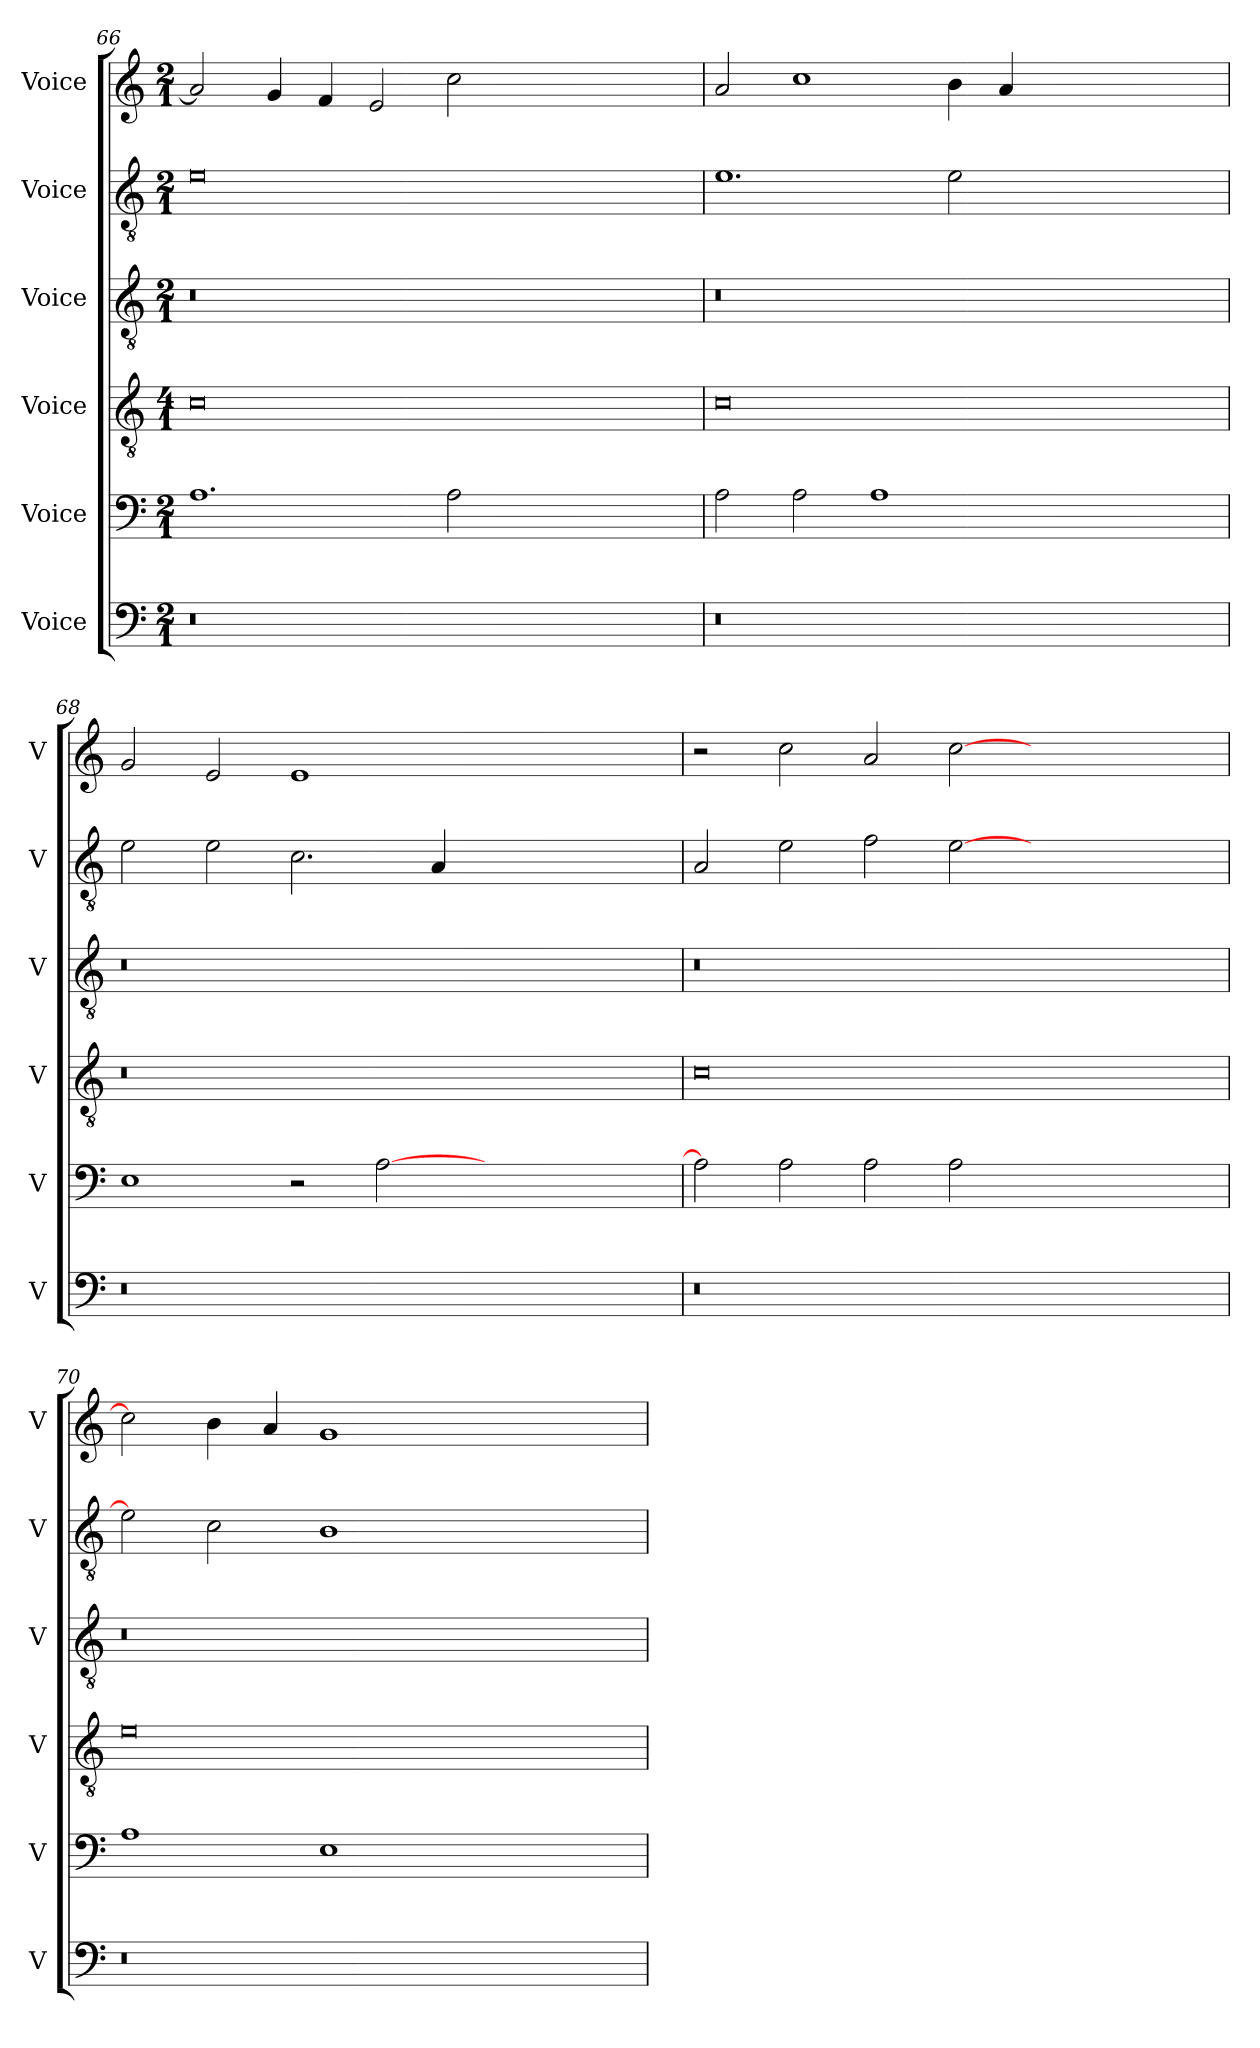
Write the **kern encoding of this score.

**kern	**kern	**kern	**kern	**kern	**kern
*part6	*part5	*part4	*part3	*part2	*part1
*staff6	*staff5	*staff4	*staff3	*staff2	*staff1
*I"Voice	*I"Voice	*I"Voice	*I"Voice	*I"Voice	*I"Voice
*I'V	*I'V	*I'V	*I'V	*I'V	*I'V
*clefF4	*clefF4	*clefGv2	*clefGv2	*clefGv2	*clefG2
*k[]	*k[]	*k[]	*k[]	*k[]	*k[]
*M2/1	*M2/1	*M4/1	*M2/1	*M2/1	*M2/1
=66	=66	=66	=66	=66	=66
0r	1.A	0c	0r	0e	2a/]
.	.	.	.	.	4g/
.	.	.	.	.	4f/
.	.	.	.	.	2e/
.	2A\	.	.	.	2cc\
0ryy	0ryy	0ryy	0ryy	0ryy	0ryy
!!LO:LB:g=z
=67	=67	=67	=67	=67	=67
0r	2A\	0c	0r	1.e	2a/
.	2A\	.	.	.	1cc
.	1A	.	.	.	.
.	.	.	.	2e\	4b\
.	.	.	.	.	4a/
0ryy	0ryy	0ryy	0ryy	0ryy	0ryy
=68	=68	=68	=68	=68	=68
0r	1E	0r	0r	2e\	2g/
.	.	.	.	2e\	2e/
.	2r	.	.	2.c\	1e
.	[2A\	.	.	.	.
.	.	.	.	4A/	.
0ryy	0ryy	0ryy	0ryy	0ryy	0ryy
=69	=69	=69	=69	=69	=69
0r	2A\]	0c	0r	2A/	2r
.	2A\	.	.	2e\	2cc\
.	2A\	.	.	2f\	2a/
.	2A\	.	.	[2e\	[2cc\
0ryy	0ryy	0ryy	0ryy	0ryy	0ryy
=70	=70	=70	=70	=70	=70
0r	1A	0e	0r	2e\]	2cc\]
.	.	.	.	2c\	4b\
.	.	.	.	.	4a/
.	1E	.	.	1B	1g
0ryy	0ryy	0ryy	0ryy	0ryy	0ryy
=	=	=	=	=	=
*-	*-	*-	*-	*-	*-
